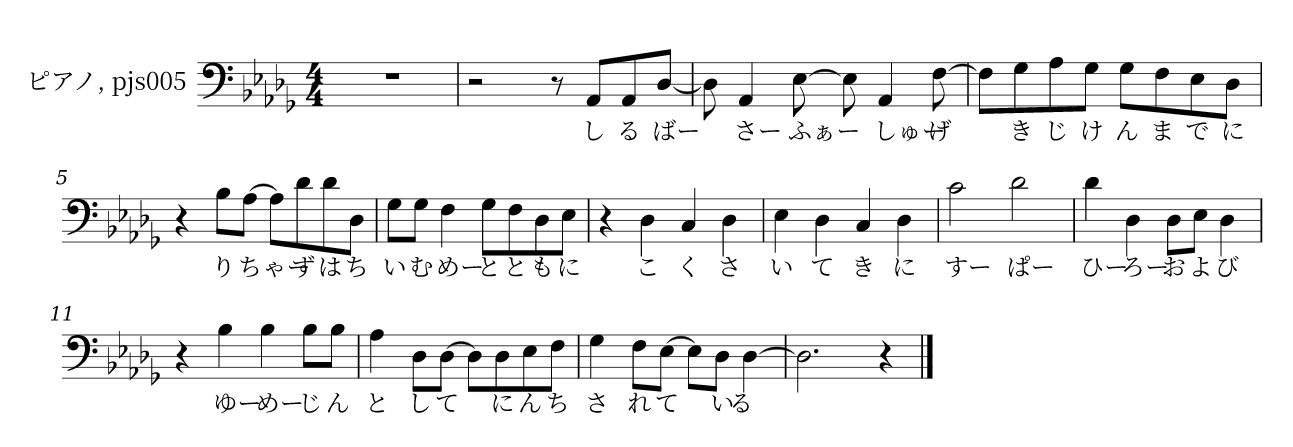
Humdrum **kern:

**kern	**text
*part1	*part1
*staff1	*staff1
*I"ピアノ, pjs005	*
*clefF4	*
*k[b-e-a-d-g-]	*
*M4/4	*
*MM170	*
=1	=1
1r	.
=2	=2
2r	.
8r	.
!	!LO:LY:b
8AA-/L	し
!	!LO:LY:b
8AA-/	る
!	!LO:LY:b
[8D-/J	ばー
=3	=3
8D-\]	.
!	!LO:LY:b
4AA-/	さー
!	!LO:LY:b
[8E-\	ふぁー
8E-\]	.
!	!LO:LY:b
4AA-/	しゅー
!	!LO:LY:b
[8F\	げ
=4	=4
8F\L]	.
!	!LO:LY:b
8G-\	き
!	!LO:LY:b
8A-\	じ
!	!LO:LY:b
8G-\J	け
!	!LO:LY:b
8G-\L	ん
!	!LO:LY:b
8F\	ま
!	!LO:LY:b
8E-\	で
!	!LO:LY:b
8D-\J	に
=5	=5
4r	.
!	!LO:LY:b
8B-\L	り
!	!LO:LY:b
[8A-\J	ちゃー
8A-\L]	.
!	!LO:LY:b
8d-\	ず
!	!LO:LY:b
8d-\	は
!	!LO:LY:b
8D-\J	ち
!!LO:LB:g=z
=6	=6
!	!LO:LY:b
8G-\L	い
!	!LO:LY:b
8G-\J	む
!	!LO:LY:b
4F\	めー
!	!LO:LY:b
8G-\L	と
!	!LO:LY:b
8F\	と
!	!LO:LY:b
8D-\	も
!	!LO:LY:b
8E-\J	に
=7	=7
4r	.
!	!LO:LY:b
4D-\	こ
!	!LO:LY:b
4C/	く
!	!LO:LY:b
4D-\	さ
=8	=8
!	!LO:LY:b
4E-\	い
!	!LO:LY:b
4D-\	て
!	!LO:LY:b
4C/	き
!	!LO:LY:b
4D-\	に
=9	=9
!	!LO:LY:b
2c\	すー
!	!LO:LY:b
2d-\	ぱー
=10	=10
!	!LO:LY:b
4d-\	ひー
!	!LO:LY:b
4D-\	ろー
!	!LO:LY:b
8D-\L	お
!	!LO:LY:b
8E-\J	よ
!	!LO:LY:b
4D-\	び
=11	=11
4r	.
!	!LO:LY:b
4B-\	ゆー
!	!LO:LY:b
4B-\	めー
!	!LO:LY:b
8B-\L	じ
!	!LO:LY:b
8B-\J	ん
!!LO:LB:g=z
=12	=12
!	!LO:LY:b
4A-\	と
!	!LO:LY:b
8D-\L	し
!	!LO:LY:b
[8D-\J	て
8D-\L]	.
!	!LO:LY:b
8D-\	に
!	!LO:LY:b
8E-\	ん
!	!LO:LY:b
8F\J	ち
=13	=13
!	!LO:LY:b
4G-\	さ
!	!LO:LY:b
8F\L	れ
!	!LO:LY:b
[8E-\J	て
8E-\L]	.
!	!LO:LY:b
8D-\J	い
!	!LO:LY:b
[4D-\	る
=14	=14
2.D-\]	.
4r	.
==	==
*-	*-
